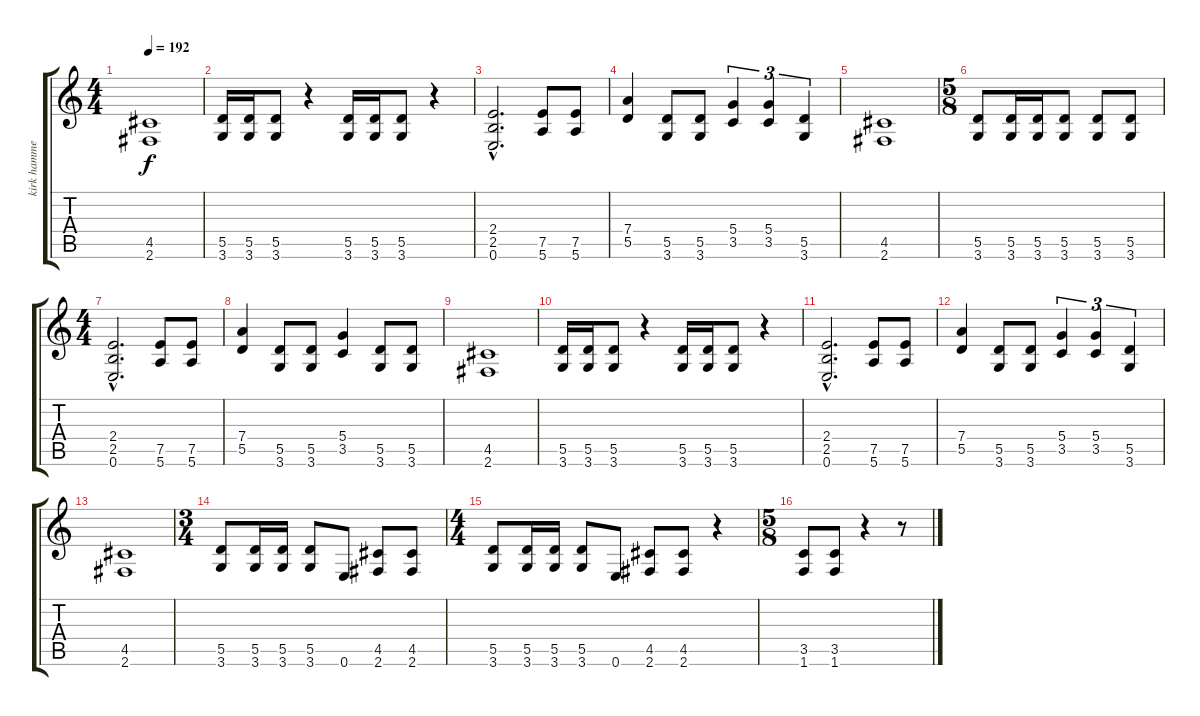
\track ("kirk hammett" "kirk hamme") {instrument distortionguitar}
\staff {score tabs}
\tuning (E4 B3 G3 D3 A2 E2) {hide}
\ts (4 4)
\tempo 192
\clef g2
\ks c
(4.5 2.6).1{dy f} |
(5.5 3.6).16 (5.5 3.6).16 (5.5 3.6).8 r.4 (5.5 3.6).16 (5.5 3.6).16 (5.5 3.6).8 r.4 |
(2.4{hac} 2.5{hac} 0.6{hac}).2{d} (7.5 5.6).8 (7.5 5.6).8 |
(7.4 5.5).4 (5.5 3.6).8 (5.5 3.6).8 (5.4 3.5).4{tu (3 2)} (5.4 3.5).4{tu (3 2)} (5.5 3.6).4{tu (3 2)} |
(4.5 2.6).1 |
\ts (5 8)
(5.5 3.6).8 (5.5 3.6).16 (5.5 3.6).16 (5.5 3.6).8 (5.5 3.6).8 (5.5 3.6).8 |
\ts (4 4)
(2.4{hac} 2.5{hac} 0.6{hac}).2{d} (7.5 5.6).8 (7.5 5.6).8 |
(7.4 5.5).4 (5.5 3.6).8 (5.5 3.6).8 (5.4 3.5).4 (5.5 3.6).8 (5.5 3.6).8 |
(4.5 2.6).1 |
(5.5 3.6).16 (5.5 3.6).16 (5.5 3.6).8 r.4 (5.5 3.6).16 (5.5 3.6).16 (5.5 3.6).8 r.4 |
(2.4{hac} 2.5{hac} 0.6{hac}).2{d} (7.5 5.6).8 (7.5 5.6).8 |
(7.4 5.5).4 (5.5 3.6).8 (5.5 3.6).8 (5.4 3.5).4{tu (3 2)} (5.4 3.5).4{tu (3 2)} (5.5 3.6).4{tu (3 2)} |
(4.5 2.6).1 |
\ts (3 4)
(5.5 3.6).8 (5.5 3.6).16 (5.5 3.6).16 (5.5 3.6).8 0.6.8 (4.5 2.6).8 (4.5 2.6).8 |
\ts (4 4)
(5.5 3.6).8 (5.5 3.6).16 (5.5 3.6).16 (5.5 3.6).8 0.6.8 (4.5 2.6).8 (4.5 2.6).8 r.4 |
\ts (5 8)
(3.5 1.6).8 (3.5 1.6).8 r.4 r.8
